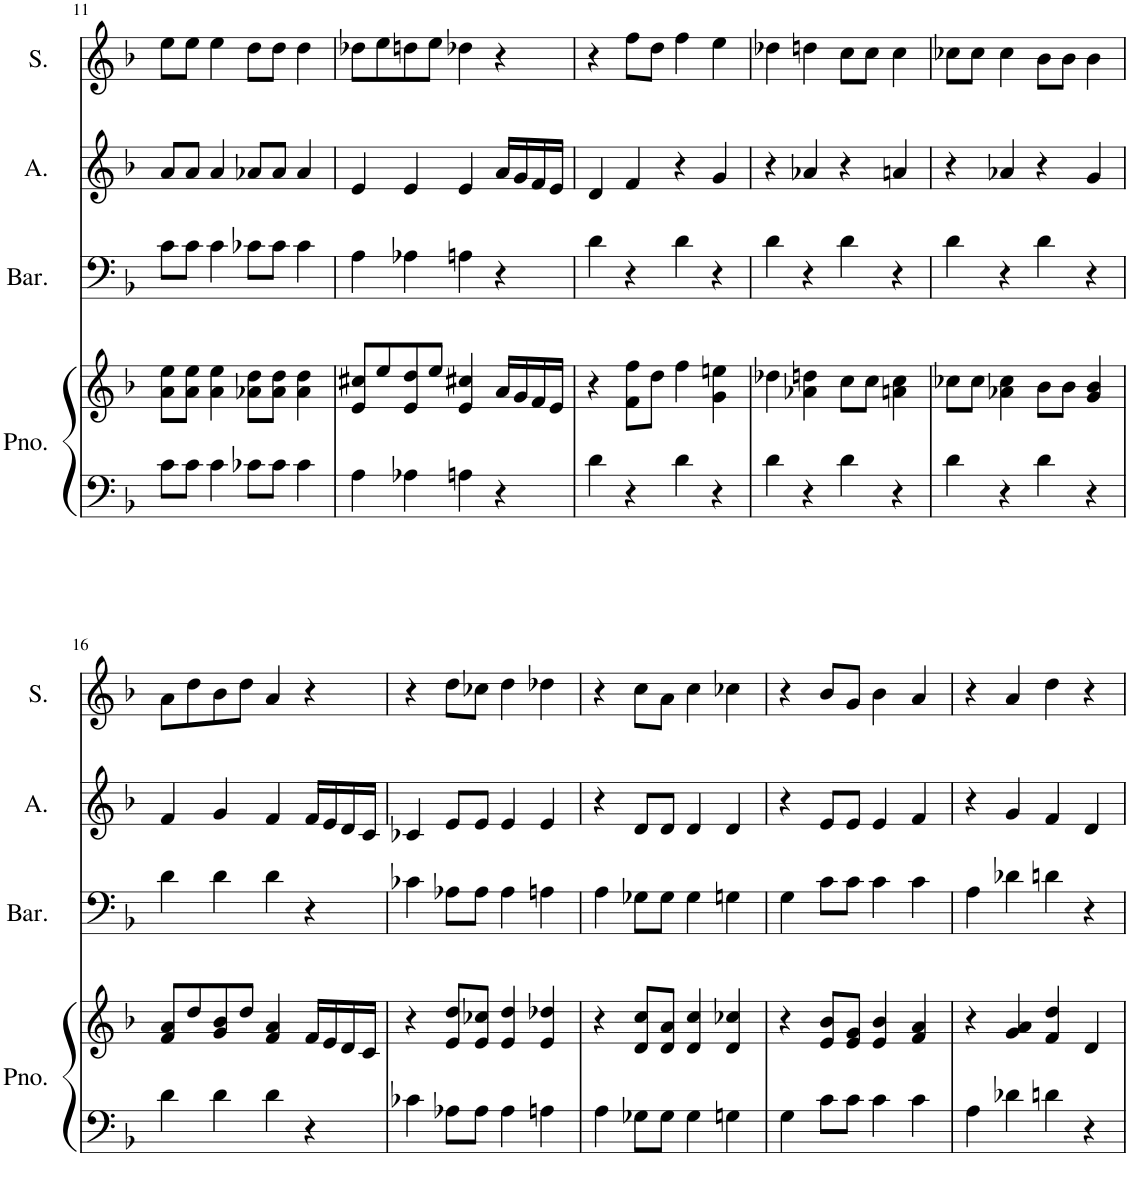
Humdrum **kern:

**kern	**kern	**kern	**kern	**kern
*part4	*part4	*part3	*part2	*part1
*staff5	*staff4	*staff3	*staff2	*staff1
*I"Piano	*	*I"Baritone	*I"Alto	*I"Soprano
*I'Pno.	*	*I'Bar.	*I'A.	*I'S.
!!LO:PB:g=z
*clefF4	*clefG2	*clefF4	*clefG2	*clefG2
*k[b-]	*k[b-]	*k[b-]	*k[b-]	*k[b-]
*M4/4	*M4/4	*M4/4	*M4/4	*M4/4
=11	=11	=11	=11	=11
8c\L	8a\ 8ee\L	8c\L	8a/L	8ee\L
8c\J	8a\ 8ee\J	8c\J	8a/J	8ee\J
4c\	4a\ 4ee\	4c\	4a/	4ee\
8c-X\L	8a-X\ 8dd\L	8c-X\L	8a-X/L	8dd\L
8c-\J	8a-\ 8dd\J	8c-\J	8a-/J	8dd\J
4c-\	4a-\ 4dd\	4c-\	4a-/	4dd\
=12	=12	=12	=12	=12
4A\	8e/ 8cc#X/L	4A\	4e/	8dd-X\L
.	8ee/	.	.	8ee\
4A-X\	8e/ 8dd/	4A-X\	4e/	8ddn\
.	8ee/J	.	.	8ee\J
4An\	4e/ 4cc#X/	4An\	4e/	4dd-X\
4r	16a/LL	4r	16a/LL	4r
.	16g/	.	16g/	.
.	16f/	.	16f/	.
.	16e/JJ	.	16e/JJ	.
=13	=13	=13	=13	=13
4d\	4r	4d\	4d/	4r
4r	8f\ 8ff\L	4r	4f/	8ff\L
.	8dd\J	.	.	8dd\J
4d\	4ff\	4d\	4r	4ff\
4r	4g\ 4een\	4r	4g/	4ee\
=14	=14	=14	=14	=14
4d\	4dd-X\	4d\	4r	4dd-X\
4r	4a-X\ 4ddn\	4r	4a-X/	4ddn\
4d\	8cc\L	4d\	4r	8cc\L
.	8cc\J	.	.	8cc\J
4r	4an\ 4cc\	4r	4an/	4cc\
=15	=15	=15	=15	=15
4d\	8cc-X\L	4d\	4r	8cc-X\L
.	8cc-\J	.	.	8cc-\J
4r	4a-X\ 4cc-\	4r	4a-X/	4cc-\
4d\	8b-\L	4d\	4r	8b-\L
.	8b-\J	.	.	8b-\J
4r	4g/ 4b-/	4r	4g/	4b-\
!!LO:LB:g=z
=16	=16	=16	=16	=16
4d\	8f/ 8a/L	4d\	4f/	8a\L
.	8dd/	.	.	8dd\
4d\	8g/ 8b-/	4d\	4g/	8b-\
.	8dd/J	.	.	8dd\J
4d\	4f/ 4a/	4d\	4f/	4a/
4r	16f/LL	4r	16f/LL	4r
.	16e/	.	16e/	.
.	16d/	.	16d/	.
.	16c/JJ	.	16c/JJ	.
=17	=17	=17	=17	=17
4c-X\	4r	4c-X\	4c-X/	4r
8A-X\L	8e/ 8dd/L	8A-X\L	8e/L	8dd\L
8A-\J	8e/ 8cc-X/J	8A-\J	8e/J	8cc-X\J
4A-\	4e/ 4dd/	4A-\	4e/	4dd\
4An\	4e/ 4dd-X/	4An\	4e/	4dd-X\
=18	=18	=18	=18	=18
4A\	4r	4A\	4r	4r
8G-X\L	8d/ 8cc/L	8G-X\L	8d/L	8cc\L
8G-\J	8d/ 8a/J	8G-\J	8d/J	8a\J
4G-\	4d/ 4cc/	4G-\	4d/	4cc\
4Gn\	4d/ 4cc-X/	4Gn\	4d/	4cc-X\
=19	=19	=19	=19	=19
4G\	4r	4G\	4r	4r
8c\L	8e/ 8b-/L	8c\L	8e/L	8b-/L
8c\J	8e/ 8g/J	8c\J	8e/J	8g/J
4c\	4e/ 4b-/	4c\	4e/	4b-\
4c\	4f/ 4a/	4c\	4f/	4a/
=20	=20	=20	=20	=20
4A\	4r	4A\	4r	4r
4d-X\	4g/ 4a/	4d-X\	4g/	4a/
4dn\	4f/ 4dd/	4dn\	4f/	4dd\
4r	4d/	4r	4d/	4r
=	=	=	=	=
*-	*-	*-	*-	*-
